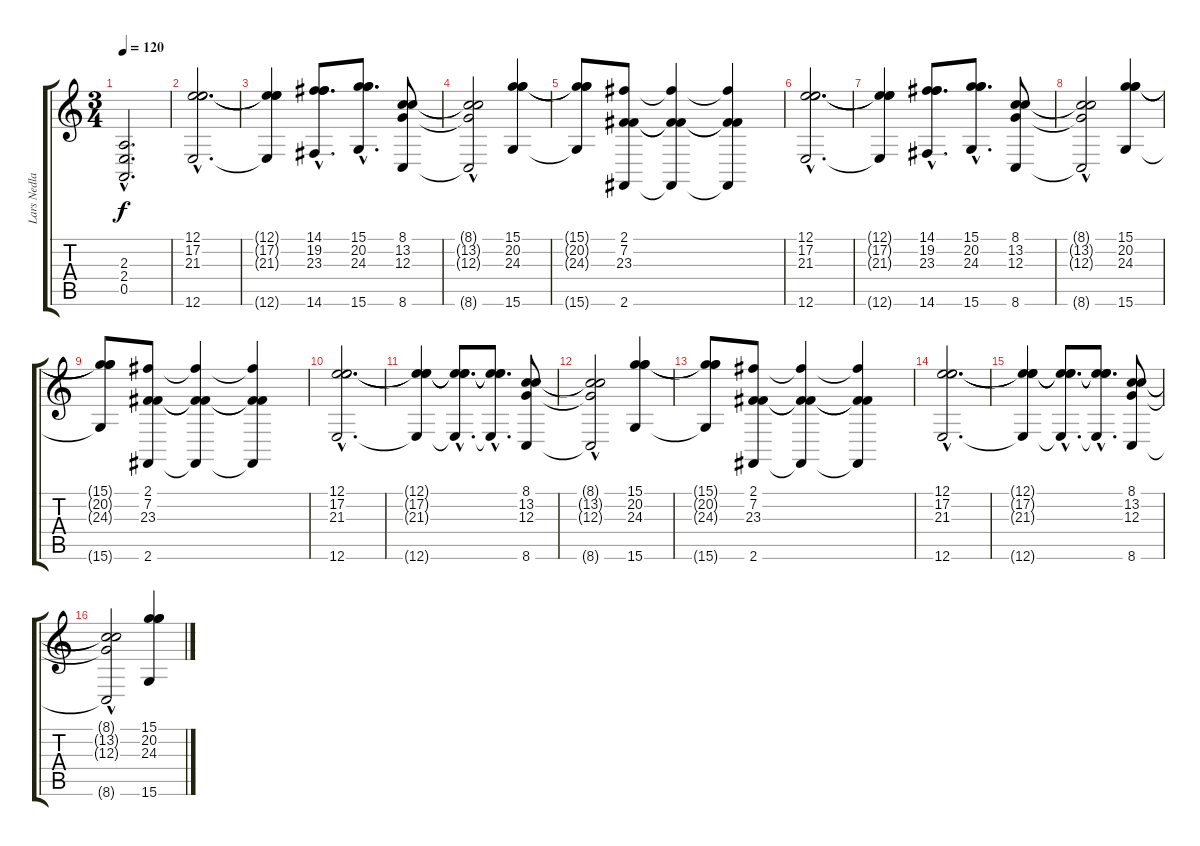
\track ("Lars Nedland" "Lars Nedla") {instrument stringensemble1}
\staff {score tabs}
\tuning (E4 B3 G3 D3 A2 E2) {hide}
\ts (3 4)
\tempo 120
\clef g2
\ks c
(2.3{hac} 2.4{hac} 0.5{hac}).2{d dy f} |
(12.1{hac} 17.2{hac} 21.3{hac} 12.6{hac}).2{d} |
(12.1{t} 17.2{t} 21.3{t} 12.6{t}).4 (14.1{hac} 19.2{hac} 23.3{hac} 14.6{hac}).8{d} (15.1{hac} 20.2{hac} 24.3{hac} 15.6{hac}).8{d} (8.1 13.2 12.3 8.6).8 |
(8.1{t} 13.2{t} 12.3{hac t} 8.6{t}).2 (15.1 20.2 24.3 15.6).4 |
(15.1{t} 20.2{t} 24.3{t} 15.6{t}).8 (2.1 7.2 23.3 2.6).8 (2.1{t} 7.2{t} 23.3{t} 2.6{t}).4 (2.1{t} 7.2{t} 23.3{t} 2.6{t}).4 |
(12.1{hac} 17.2{hac} 21.3{hac} 12.6{hac}).2{d} |
(12.1{t} 17.2{t} 21.3{t} 12.6{t}).4 (14.1{hac} 19.2{hac} 23.3{hac} 14.6{hac}).8{d} (15.1{hac} 20.2{hac} 24.3{hac} 15.6{hac}).8{d} (8.1 13.2 12.3 8.6).8 |
(8.1{t} 13.2{t} 12.3{hac t} 8.6{t}).2 (15.1 20.2 24.3 15.6).4 |
(15.1{t} 20.2{t} 24.3{t} 15.6{t}).8 (2.1 7.2 23.3 2.6).8 (2.1{t} 7.2{t} 23.3{t} 2.6{t}).4 (2.1{t} 7.2{t} 23.3{t} 2.6{t}).4 |
(12.1{hac} 17.2{hac} 21.3{hac} 12.6{hac}).2{d} |
(12.1{t} 17.2{t} 21.3{t} 12.6{t}).4 (12.1{hac t} 17.2{hac t} 21.3{hac t} 12.6{hac t}).8{d} (12.1{hac t} 17.2{hac t} 21.3{hac t} 12.6{hac t}).8{d} (8.1 13.2 12.3 8.6).8 |
(8.1{t} 13.2{t} 12.3{hac t} 8.6{t}).2 (15.1 20.2 24.3 15.6).4 |
(15.1{t} 20.2{t} 24.3{t} 15.6{t}).8 (2.1 7.2 23.3 2.6).8 (2.1{t} 7.2{t} 23.3{t} 2.6{t}).4 (2.1{t} 7.2{t} 23.3{t} 2.6{t}).4 |
(12.1{hac} 17.2{hac} 21.3{hac} 12.6{hac}).2{d} |
(12.1{t} 17.2{t} 21.3{t} 12.6{t}).4 (12.1{hac t} 17.2{hac t} 21.3{hac t} 12.6{hac t}).8{d} (12.1{hac t} 17.2{hac t} 21.3{hac t} 12.6{hac t}).8{d} (8.1 13.2 12.3 8.6).8 |
(8.1{t} 13.2{t} 12.3{hac t} 8.6{t}).2 (15.1 20.2 24.3 15.6).4
